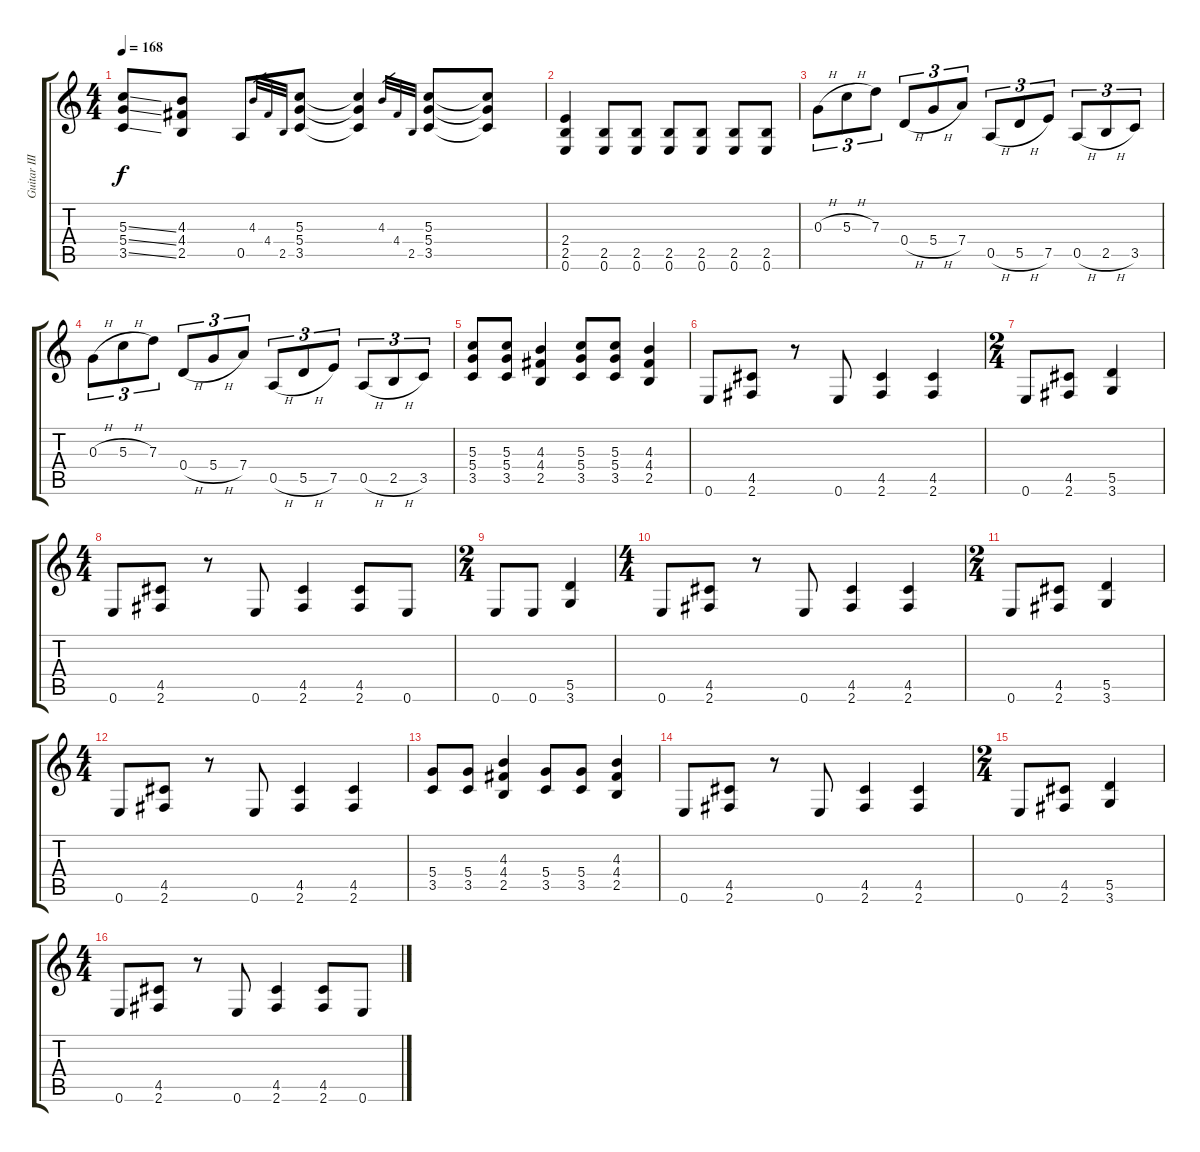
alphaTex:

\track ("Guitar III Over/Dist" "Guitar III") {instrument distortionguitar}
\staff {score tabs}
\tuning (E4 B3 G3 D3 A2 E2) {hide}
\ts (4 4)
\tempo 168
\clef g2
\ks c
(5.3{ss} 5.4{ss} 3.5{ss}).8{dy f} (4.3 4.4 2.5).8 0.5.8 4.3.32{gr} 4.4.32{gr} 2.5.32{gr} (5.3 5.4 3.5).8 (5.3{t} 5.4{t} 3.5{t}).4 4.3.32{gr} 4.4.32{gr} 2.5.32{gr} (5.3 5.4 3.5).8 (5.3{t} 5.4{t} 3.5{t}).8 |
(2.4 2.5 0.6).4 (2.5 0.6).8 (2.5 0.6).8 (2.5 0.6).8 (2.5 0.6).8 (2.5 0.6).8 (2.5 0.6).8 |
0.3{h}.8{tu (3 2)} 5.3{h}.8{tu (3 2)} 7.3.8{tu (3 2)} 0.4{h}.8{tu (3 2)} 5.4{h}.8{tu (3 2)} 7.4.8{tu (3 2)} 0.5{h}.8{tu (3 2)} 5.5{h}.8{tu (3 2)} 7.5.8{tu (3 2)} 0.5{h}.8{tu (3 2)} 2.5{h}.8{tu (3 2)} 3.5.8{tu (3 2)} |
0.3{h}.8{tu (3 2)} 5.3{h}.8{tu (3 2)} 7.3.8{tu (3 2)} 0.4{h}.8{tu (3 2)} 5.4{h}.8{tu (3 2)} 7.4.8{tu (3 2)} 0.5{h}.8{tu (3 2)} 5.5{h}.8{tu (3 2)} 7.5.8{tu (3 2)} 0.5{h}.8{tu (3 2)} 2.5{h}.8{tu (3 2)} 3.5.8{tu (3 2)} |
(5.3 5.4 3.5).8 (5.3 5.4 3.5).8 (4.3 4.4 2.5).4 (5.3 5.4 3.5).8 (5.3 5.4 3.5).8 (4.3 4.4 2.5).4 |
0.6.8 (4.5 2.6).8 r.8 0.6.8 (4.5 2.6).4 (4.5 2.6).4 |
\ts (2 4)
0.6.8 (4.5 2.6).8 (5.5 3.6).4 |
\ts (4 4)
0.6.8 (4.5 2.6).8 r.8 0.6.8 (4.5 2.6).4 (4.5 2.6).8 0.6.8 |
\ts (2 4)
0.6.8 0.6.8 (5.5 3.6).4 |
\ts (4 4)
0.6.8 (4.5 2.6).8 r.8 0.6.8 (4.5 2.6).4 (4.5 2.6).4 |
\ts (2 4)
0.6.8 (4.5 2.6).8 (5.5 3.6).4 |
\ts (4 4)
0.6.8 (4.5 2.6).8 r.8 0.6.8 (4.5 2.6).4 (4.5 2.6).4 |
(5.4 3.5).8 (5.4 3.5).8 (4.3 4.4 2.5).4 (5.4 3.5).8 (5.4 3.5).8 (4.3 4.4 2.5).4 |
0.6.8 (4.5 2.6).8 r.8 0.6.8 (4.5 2.6).4 (4.5 2.6).4 |
\ts (2 4)
0.6.8 (4.5 2.6).8 (5.5 3.6).4 |
\ts (4 4)
0.6.8 (4.5 2.6).8 r.8 0.6.8 (4.5 2.6).4 (4.5 2.6).8 0.6.8
